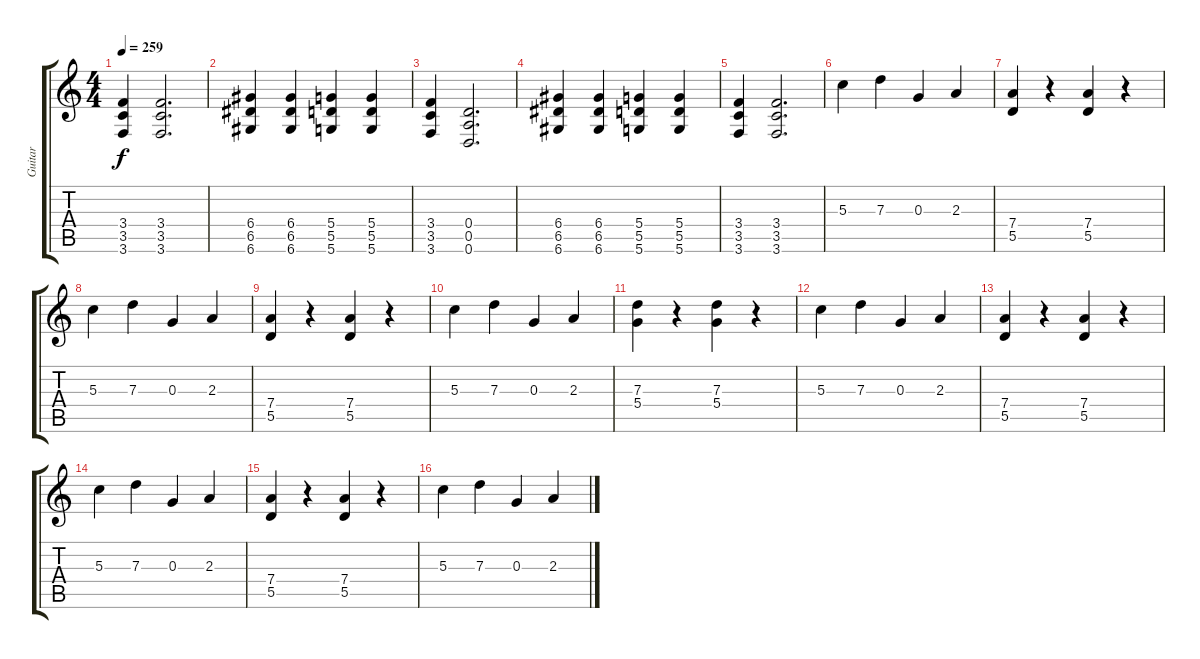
\track ("Guitar" "Guitar") {instrument distortionguitar}
\staff {score tabs}
\tuning (E4 B3 G3 D3 A2 D2) {hide}
\ts (4 4)
\tempo 259
\clef g2
\ks c
(3.4 3.5 3.6).4{dy f} (3.4 3.5 3.6).2{d} |
(6.4 6.5 6.6).4 (6.4 6.5 6.6).4 (5.4 5.5 5.6).4 (5.4 5.5 5.6).4 |
(3.4 3.5 3.6).4 (0.4 0.5 0.6).2{d} |
(6.4 6.5 6.6).4 (6.4 6.5 6.6).4 (5.4 5.5 5.6).4 (5.4 5.5 5.6).4 |
(3.4 3.5 3.6).4 (3.4 3.5 3.6).2{d} |
5.3.4 7.3.4 0.3.4 2.3.4 |
(7.4 5.5).4 r.4 (7.4 5.5).4 r.4 |
5.3.4 7.3.4 0.3.4 2.3.4 |
(7.4 5.5).4 r.4 (7.4 5.5).4 r.4 |
5.3.4 7.3.4 0.3.4 2.3.4 |
(7.3 5.4).4 r.4 (7.3 5.4).4 r.4 |
5.3.4 7.3.4 0.3.4 2.3.4 |
(7.4 5.5).4 r.4 (7.4 5.5).4 r.4 |
5.3.4 7.3.4 0.3.4 2.3.4 |
(7.4 5.5).4 r.4 (7.4 5.5).4 r.4 |
5.3.4 7.3.4 0.3.4 2.3.4
